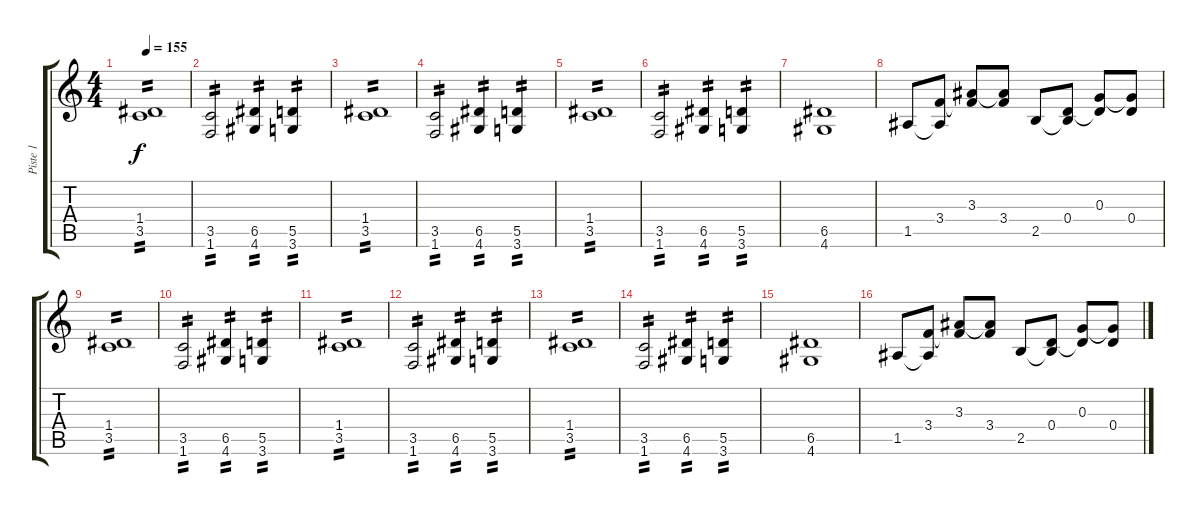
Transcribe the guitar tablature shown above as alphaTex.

\track ("Piste 1" "Piste 1") {instrument overdrivenguitar}
\staff {score tabs}
\tuning (E4 B3 G3 D3 A2 E2) {hide}
\ts (4 4)
\tempo 155
\clef g2
\ks c
(1.4 3.5).1{tp 2 dy f} |
(3.5 1.6).2{tp 2} (6.5 4.6).4{tp 2} (5.5 3.6).4{tp 2} |
(1.4 3.5).1{tp 2} |
(3.5 1.6).2{tp 2} (6.5 4.6).4{tp 2} (5.5 3.6).4{tp 2} |
(1.4 3.5).1{tp 2} |
(3.5 1.6).2{tp 2} (6.5 4.6).4{tp 2} (5.5 3.6).4{tp 2} |
(6.5 4.6).1 |
1.5.8 (3.4 1.5{t}).8 (3.3 3.4{t}).8 (3.3{t} 3.4).8 2.5.8 (0.4 2.5{t}).8 (0.3 0.4{t}).8 (0.3{t} 0.4).8 |
(1.4 3.5).1{tp 2} |
(3.5 1.6).2{tp 2} (6.5 4.6).4{tp 2} (5.5 3.6).4{tp 2} |
(1.4 3.5).1{tp 2} |
(3.5 1.6).2{tp 2} (6.5 4.6).4{tp 2} (5.5 3.6).4{tp 2} |
(1.4 3.5).1{tp 2} |
(3.5 1.6).2{tp 2} (6.5 4.6).4{tp 2} (5.5 3.6).4{tp 2} |
(6.5 4.6).1 |
1.5.8 (3.4 1.5{t}).8 (3.3 3.4{t}).8 (3.3{t} 3.4).8 2.5.8 (0.4 2.5{t}).8 (0.3 0.4{t}).8 (0.3{t} 0.4).8
